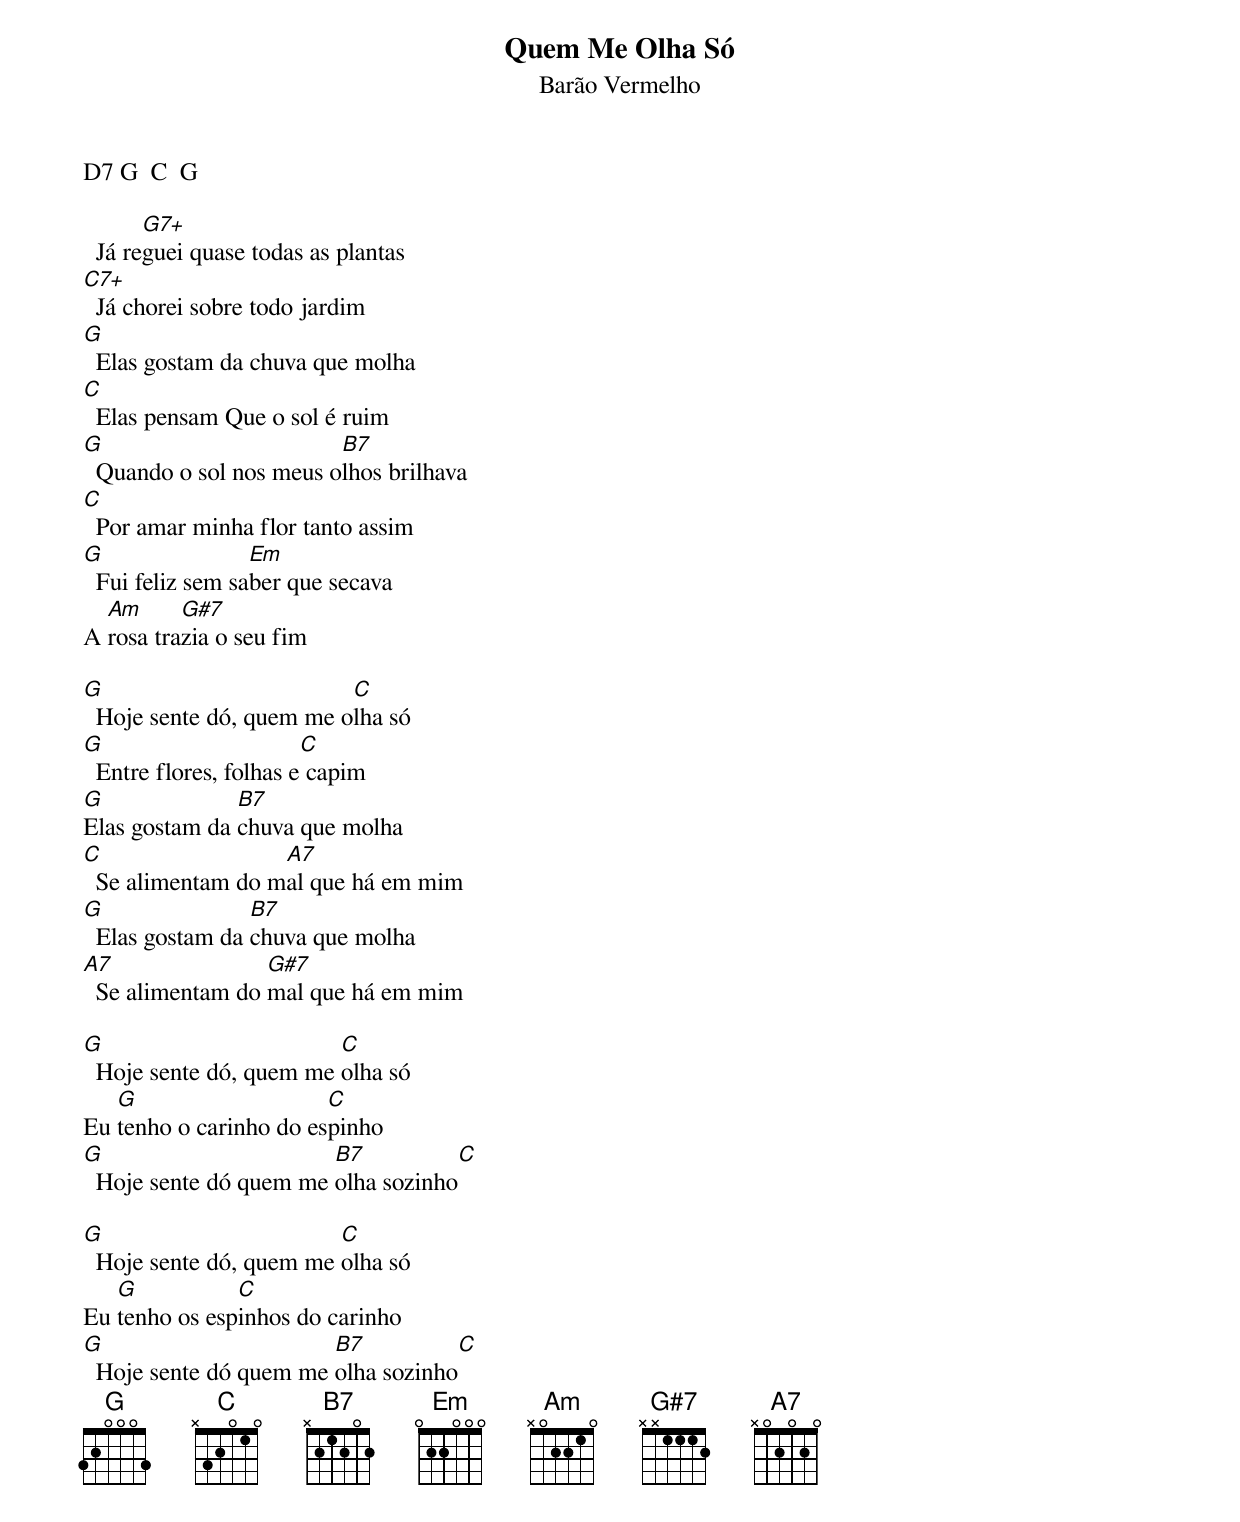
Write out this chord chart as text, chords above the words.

Quem Me Olha Só
Barão Vermelho

D7 G  C  G

       G7+
  Já reguei quase todas as plantas
C7+
  Já chorei sobre todo jardim
G
  Elas gostam da chuva que molha
C
  Elas pensam Que o sol é ruim
G                        B7
  Quando o sol nos meus olhos brilhava
C
  Por amar minha flor tanto assim
G                 Em
  Fui feliz sem saber que secava
  Am      G#7
A rosa trazia o seu fim

G                         C
  Hoje sente dó, quem me olha só
G                       C
  Entre flores, folhas e capim
G              B7
Elas gostam da chuva que molha
C                  A7
  Se alimentam do mal que há em mim
G                B7
  Elas gostam da chuva que molha
A7                G#7
  Se alimentam do mal que há em mim

G                        C
  Hoje sente dó, quem me olha só
   G                    C
Eu tenho o carinho do espinho
G                       B7            C
  Hoje sente dó quem me olha sozinho

G                        C
  Hoje sente dó, quem me olha só
   G           C
Eu tenho os espinhos do carinho
G                       B7            C
  Hoje sente dó quem me olha sozinho
